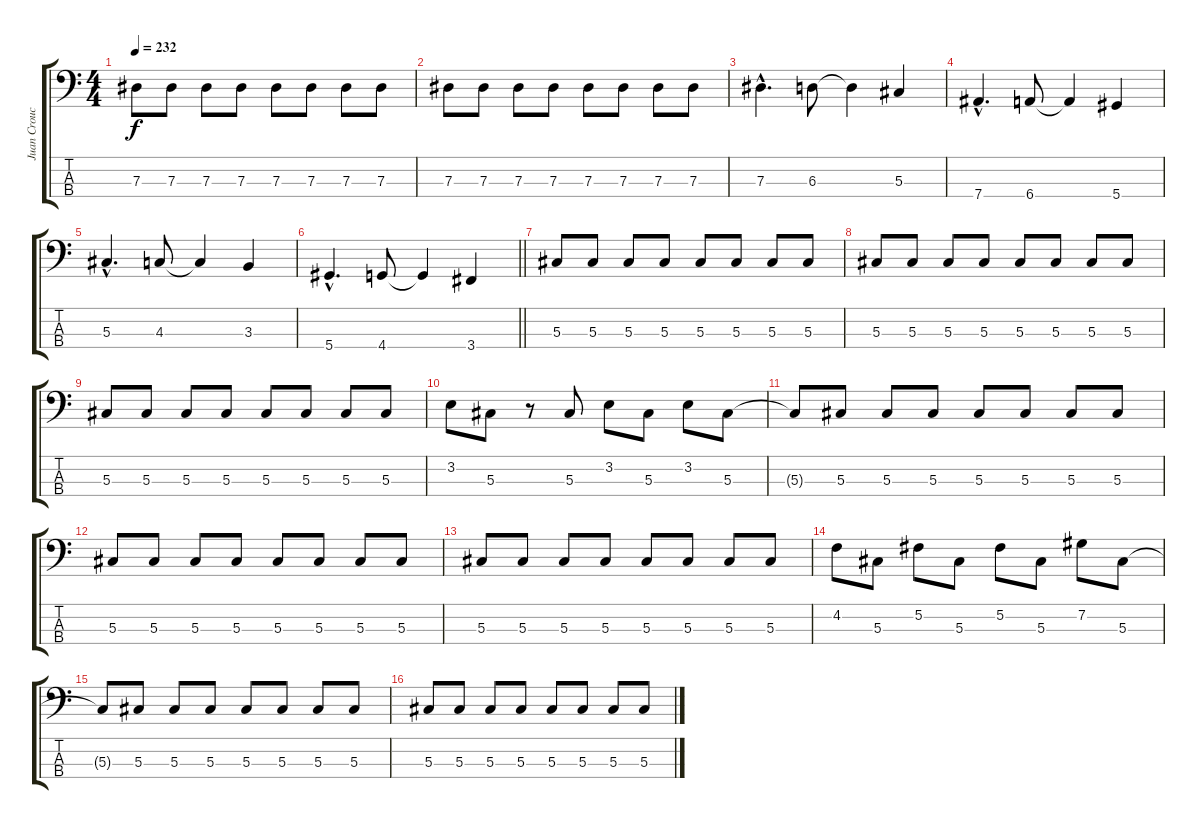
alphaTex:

\track ("Juan Croucier" "Juan Crouc") {instrument electricbassfinger}
\staff {score tabs}
\tuning (Gb2 Db2 Ab1 Eb1) {hide}
\ts (4 4)
\tempo 232
\clef f4
\ks c
7.3.8{dy f} 7.3.8 7.3.8 7.3.8 7.3.8 7.3.8 7.3.8 7.3.8 |
7.3.8 7.3.8 7.3.8 7.3.8 7.3.8 7.3.8 7.3.8 7.3.8 |
7.3{hac}.4{d} 6.3.8 6.3{t}.4 5.3.4 |
7.4{hac}.4{d} 6.4.8 6.4{t}.4 5.4.4 |
5.3{hac}.4{d} 4.3.8 4.3{t}.4 3.3.4 |
\barLineRight lightlight
5.4{hac}.4{d} 4.4.8 4.4{t}.4 3.4.4 |
5.3.8 5.3.8 5.3.8 5.3.8 5.3.8 5.3.8 5.3.8 5.3.8 |
5.3.8 5.3.8 5.3.8 5.3.8 5.3.8 5.3.8 5.3.8 5.3.8 |
5.3.8 5.3.8 5.3.8 5.3.8 5.3.8 5.3.8 5.3.8 5.3.8 |
3.2.8 5.3.8 r.8 5.3.8 3.2.8 5.3.8 3.2.8 5.3.8 |
5.3{t}.8 5.3.8 5.3.8 5.3.8 5.3.8 5.3.8 5.3.8 5.3.8 |
5.3.8 5.3.8 5.3.8 5.3.8 5.3.8 5.3.8 5.3.8 5.3.8 |
5.3.8 5.3.8 5.3.8 5.3.8 5.3.8 5.3.8 5.3.8 5.3.8 |
4.2.8 5.3.8 5.2.8 5.3.8 5.2.8 5.3.8 7.2.8 5.3.8 |
5.3{t}.8 5.3.8 5.3.8 5.3.8 5.3.8 5.3.8 5.3.8 5.3.8 |
5.3.8 5.3.8 5.3.8 5.3.8 5.3.8 5.3.8 5.3.8 5.3.8
